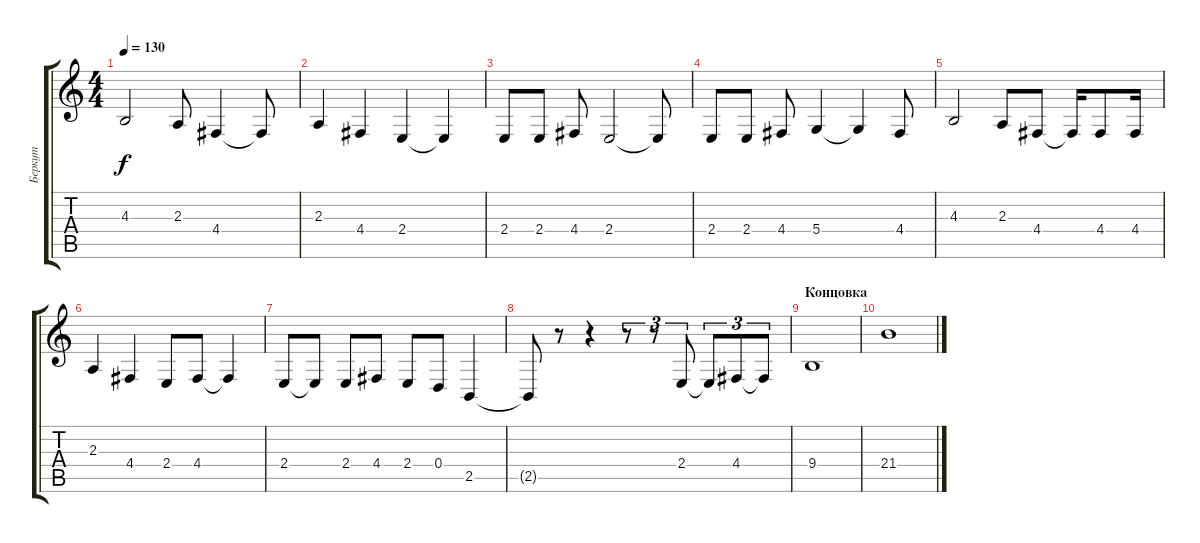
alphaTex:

\track ("Беркут" "Беркут") {instrument violin}
\staff {score tabs}
\tuning (E4 B3 G3 D3 A2 E2) {hide}
\ts (4 4)
\tempo 130
\clef g2
\ks c
4.3.2{dy f} 2.3.8 4.4.4 4.4{t}.8 |
2.3.4 4.4.4 2.4.4 2.4{t}.4 |
2.4.8 2.4.8 4.4.8 2.4.2 2.4{t}.8 |
2.4.8 2.4.8 4.4.8 5.4.4 5.4{t}.4 4.4.8 |
4.3.2 2.3.8 4.4.8 4.4{t}.16 4.4.8 4.4.16 |
2.3.4 4.4.4 2.4.8 4.4.8 4.4{t}.4 |
2.4.8 2.4{t}.8 2.4.8 4.4.8 2.4.8 0.4.8 2.5.4 |
2.5{t}.8 r.8 r.4 r.8{tu (3 2)} r.8{tu (3 2)} 2.4.8{tu (3 2)} 2.4{t}.8{tu (3 2)} 4.4.8{tu (3 2)} 4.4{t}.8{tu (3 2)} |
\section ("" "Концовка")
9.4.1 |
21.4.1
